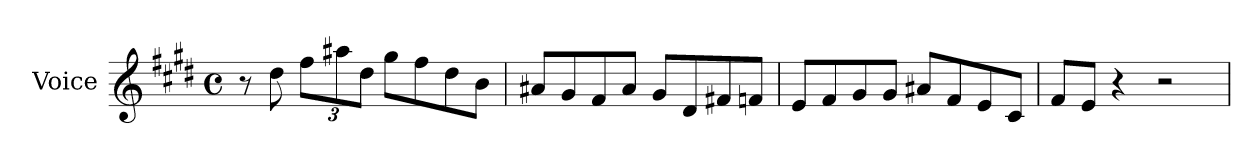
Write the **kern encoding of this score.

**kern
*part1
*staff1
*I"Voice
*I'Voice
*clefG2
*k[f#c#g#d#]
*M4/4
*met(c)
=1
8r
8dd#\
12ff#\L
12aa#X\
12dd#\J
8gg#\L
8ff#\
8dd#\
8b\J
=2
8a#X/L
8g#/
8f#/
8a#/J
8g#/L
8d#/
8f#X/
8fn/J
=3
8e/L
8f#/
8g#/
8g#/J
8a#X/L
8f#/
8e/
8c#/J
=4
8f#/L
8e/J
4r
2rcc
=
*-
